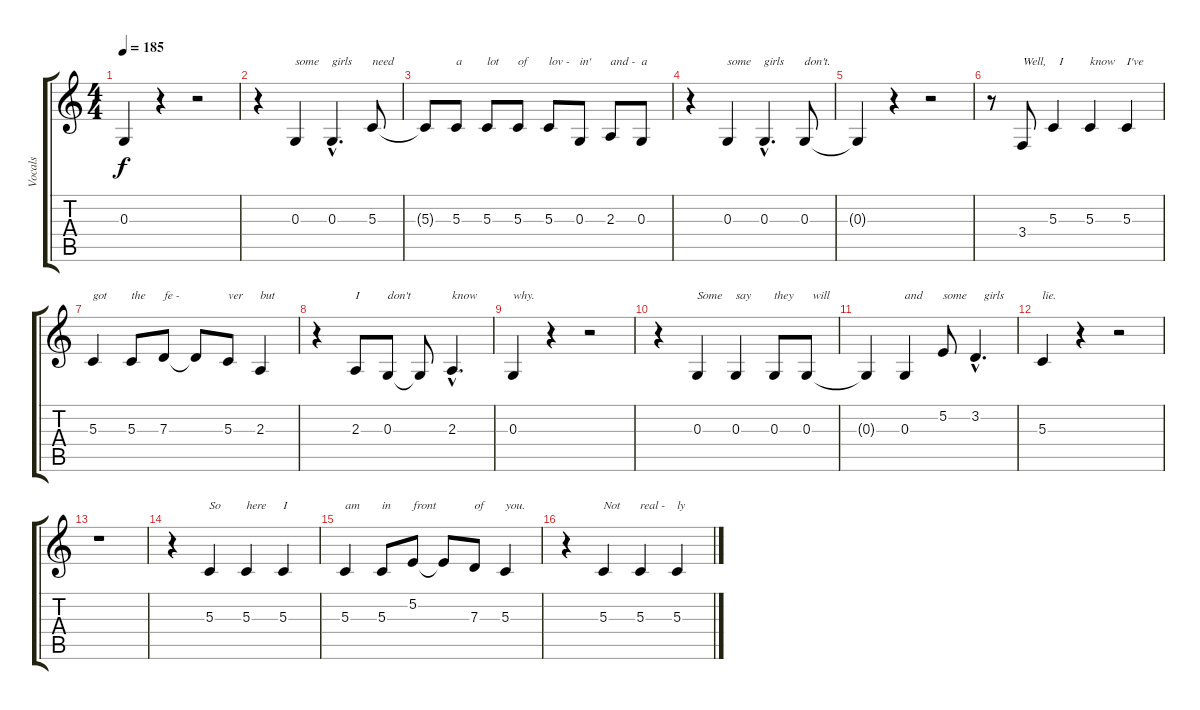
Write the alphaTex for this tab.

\track ("Vocals" "Vocals") {instrument englishhorn}
\staff {score tabs}
\tuning (E4 B3 G3 D3 A2 E2) {hide}
\ts (4 4)
\tempo 185
\clef g2
\ks c
0.3{t}.4{dy f} r.4 r.2 |
r.4 0.3.4{txt "some"} 0.3{hac}.4{d txt "girls"} 5.3.8{txt "need"} |
5.3{t}.8 5.3.8{txt "a"} 5.3.8{txt "lot"} 5.3.8{txt "of"} 5.3.8{txt "lov -"} 0.3.8{txt "in'"} 2.3.8{txt "and -"} 0.3.8{txt "a"} |
r.4 0.3.4{txt "some"} 0.3{hac}.4{d txt "girls"} 0.3.8{txt "don't."} |
0.3{t}.4 r.4 r.2 |
r.8 3.4.8{txt "Well,"} 5.3.4{txt "  I"} 5.3.4{txt "know"} 5.3.4{txt "I've"} |
5.3.4{txt "got"} 5.3.8{txt "the"} 7.3.8{txt "fe -"} 7.3{t}.8 5.3.8{txt "ver"} 2.3.4{txt "but"} |
r.4 2.3.8{txt "I"} 0.3.8{txt "don't"} 0.3{t}.8 2.3{hac}.4{d txt "know"} |
0.3.4{txt "why."} r.4 r.2 |
r.4 0.3.4{txt "Some"} 0.3.4{txt "say"} 0.3.8{txt "they"} 0.3.8{txt "  will"} |
0.3{t}.4 0.3.4{txt "and"} 5.2.8{txt "some"} 3.2{hac}.4{d txt "   girls"} |
5.3.4{txt "lie."} r.4 r.2 |
r.1 |
r.4 5.3.4{txt "So"} 5.3.4{txt "here"} 5.3.4{txt "I"} |
5.3.4{txt "am"} 5.3.8{txt "in"} 5.2.8{txt "front"} 5.2{t}.8 7.3.8{txt "of"} 5.3.4{txt "you."} |
r.4 5.3.4{txt "Not"} 5.3.4{txt "real -"} 5.3.4{txt "ly"}
